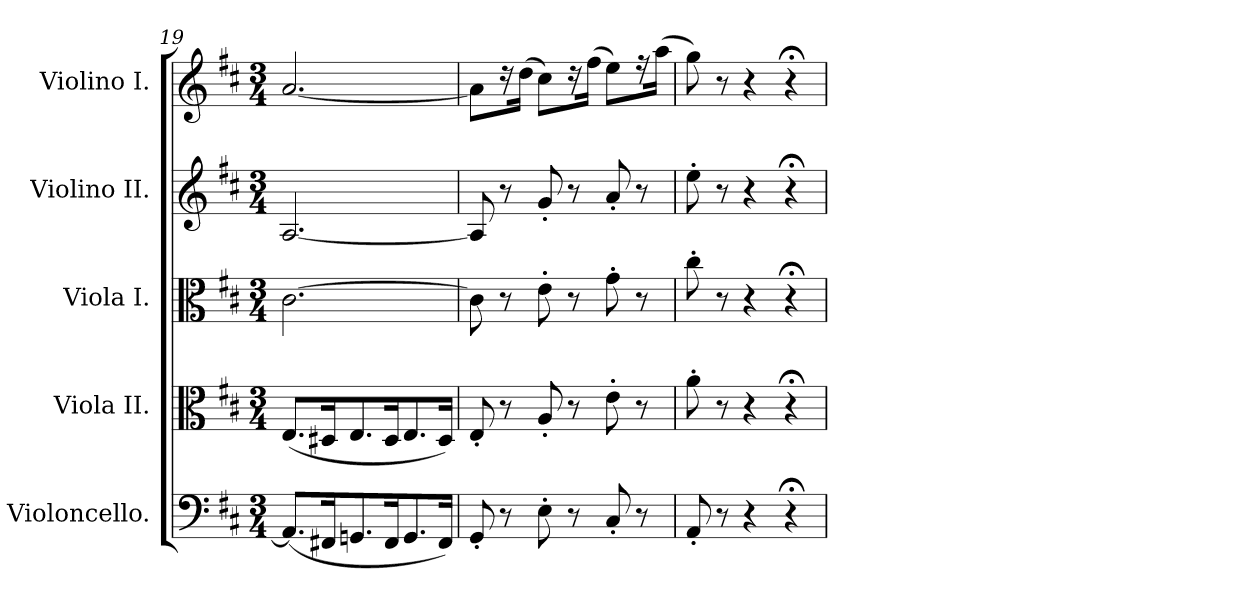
**kern	**kern	**kern	**kern	**kern
*part5	*part4	*part3	*part2	*part1
*staff5	*staff4	*staff3	*staff2	*staff1
*I"Violoncello.	*I"Viola II.	*I"Viola I.	*I"Violino II.	*I"Violino I.
*I'Vc	*I'Vla	*I'Vla	*I'Vln	*I'Vln
!!LO:LB:g=z
*clefF4	*clefC3	*clefC3	*clefG2	*clefG2
*k[f#c#]	*k[f#c#]	*k[f#c#]	*k[f#c#]	*k[f#c#]
*M3/4	*M3/4	*M3/4	*M3/4	*M3/4
=19	=19	=19	=19	=19
(<8.AA/L]	(<8.E/L	[2.c#\	[2.A/	[2.a/
16FF#X/K	16D#X/K	.	.	.
8.GGn/	8.E/	.	.	.
16FF#/K	16D#/K	.	.	.
8.GG/	8.E/	.	.	.
16FF#/Jk)	16D#/Jk)	.	.	.
=20	=20	=20	=20	=20
8GG'/	8E'/	8c#\]	8A/]	8a\L]
8r	8r	8r	8r	16r
.	.	.	.	(>16dd\Jk
8E'\	8A'/	8e'\	8g'/	8cc#\L)
8r	8r	8r	8r	16rdd
.	.	.	.	(>16ff#\Jk
8C#'/	8e'\	8g'\	8a'/	8ee\L)
8r	8r	8r	8r	16rff
.	.	.	.	(>16aa\Jk
=21	=21	=21	=21	=21
8AA'/	8a'\	8cc#'\	8ee'\	8gg\)
8r	8r	8r	8r	8r
4r	4r	4r	4r	4r
4r;<	4r;<	4r;<	4r;<	4r;<
=	=	=	=	=
*-	*-	*-	*-	*-
